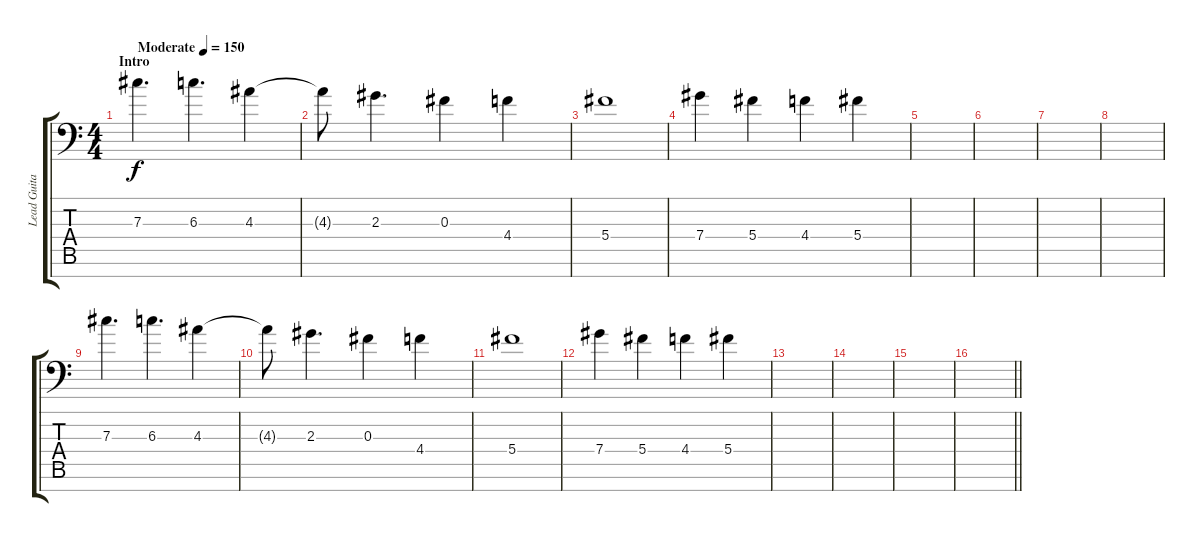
\track ("Lead Guitar" "Lead Guita") {instrument distortionguitar}
\staff {score tabs}
\tuning (Eb4 Bb3 Gb3 Db3 Ab2 Eb2 Bb1) {hide}
\ts (4 4)
\section ("" "Intro")
\tempo (150 "Moderate")
\clef f4
\ks c
7.3.4{d dy f volume 6 instrument distortionguitar} 6.3.4{d} 4.3.4 |
4.3{t}.8 2.3.4{d} 0.3.4 4.4.4 |
5.4.1 |
7.4.4 5.4.4 4.4.4 5.4.4 |
|
|
|
|
7.3.4{d} 6.3.4{d} 4.3.4 |
4.3{t}.8 2.3.4{d} 0.3.4 4.4.4 |
5.4.1 |
7.4.4 5.4.4 4.4.4 5.4.4 |
|
|
|
\barLineRight lightlight
